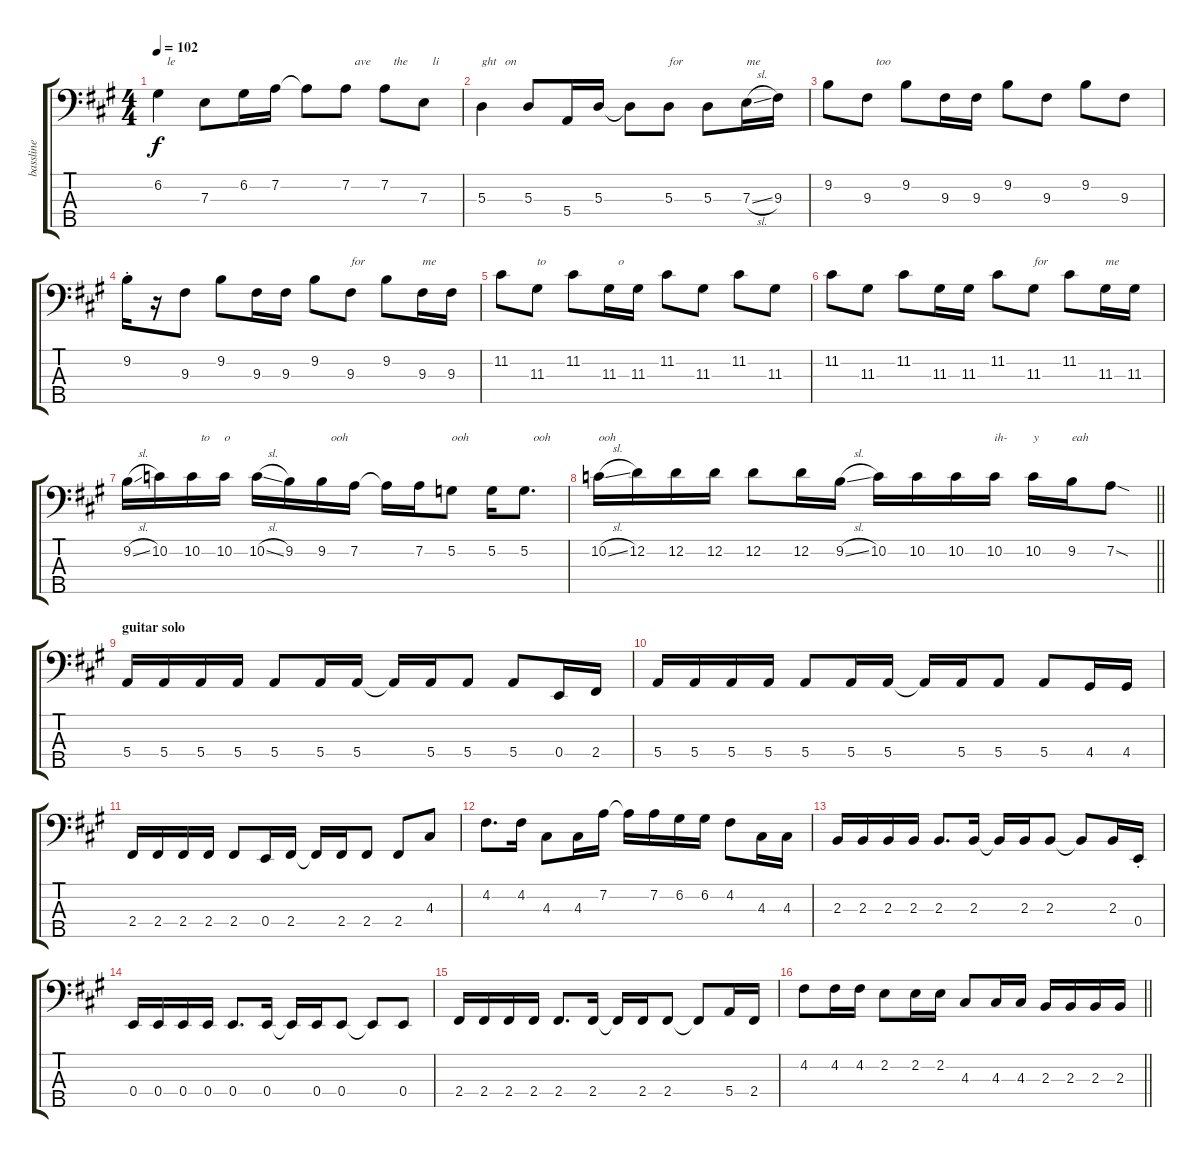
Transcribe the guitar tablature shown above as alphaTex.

\track ("bassline" "bassline") {instrument electricbassfinger}
\staff {score tabs}
\tuning (G2 D2 A1 E1 B0) {hide}
\ts (4 4)
\tempo 102
\clef f4
\ks a
6.2.4{txt "   le" dy f} 7.3.8 6.2.16 7.2.16 7.2{t}.8 7.2.8{txt "   ave"} 7.2.8{txt "   the"} 7.3.8{txt "   li"} |
5.3.4{txt "ght   on"} 5.3.8 5.4.16 5.3.16 5.3{t}.8 5.3.8{txt "for"} 5.3.8 7.3{sl}.16{txt "me"} 9.3.16 |
9.2.8 9.3.8{txt "   too"} 9.2.8 9.3.16 9.3.16 9.2.8 9.3.8 9.2.8 9.3.8 |
9.2{st}.16 r.16 9.3.8 9.2.8 9.3.16 9.3.16 9.2.8 9.3.8{txt "for"} 9.2.8 9.3.16{txt "me"} 9.3.16 |
11.2.8 11.3.8{txt "to"} 11.2.8 11.3.16{txt "   o"} 11.3.16 11.2.8 11.3.8 11.2.8 11.3.8 |
11.2.8 11.3.8 11.2.8 11.3.16 11.3.16 11.2.8 11.3.8{txt "for"} 11.2.8 11.3.16{txt "me"} 11.3.16 |
9.2{sl}.16 10.2.16 10.2.16{txt "   to"} 10.2.16{txt "o"} 10.2{sl}.16 9.2.16 9.2.16{txt "   ooh"} 7.2.16 7.2{t}.16 7.2.16 5.2.8{txt "ooh"} 5.2.16 5.2.8{d txt "   ooh"} |
\barLineRight lightlight
10.2{sl}.16{txt "ooh"} 12.2.16 12.2.16 12.2.16 12.2.8 12.2.16 9.2{sl}.16 10.2.16 10.2.16 10.2.16 10.2.16{txt "ih-"} 10.2.16{txt "y"} 9.2.16{txt "eah"} 7.2{sod}.8 |
\section ("" "guitar solo")
5.4.16 5.4.16 5.4.16 5.4.16 5.4.8 5.4.16 5.4.16 5.4{t}.16 5.4.16 5.4.8 5.4.8 0.4.16 2.4.16 |
5.4.16 5.4.16 5.4.16 5.4.16 5.4.8 5.4.16 5.4.16 5.4{t}.16 5.4.16 5.4.8 5.4.8 4.4.16 4.4.16 |
2.4.16 2.4.16 2.4.16 2.4.16 2.4.8 0.4.16 2.4.16 2.4{t}.16 2.4.16 2.4.8 2.4.8 4.3.8 |
4.2.8{d} 4.2.16 4.3.8 4.3.16 7.2.16 7.2{t}.16 7.2.16 6.2.16 6.2.16 4.2.8 4.3.16 4.3.16 |
2.3.16 2.3.16 2.3.16 2.3.16 2.3.8{d} 2.3.16 2.3{t}.16 2.3.16 2.3.8 2.3{t}.8 2.3.16 0.4{st}.16 |
0.4.16 0.4.16 0.4.16 0.4.16 0.4.8{d} 0.4.16 0.4{t}.16 0.4.16 0.4.8 0.4{t}.8 0.4.8 |
2.4.16 2.4.16 2.4.16 2.4.16 2.4.8{d} 2.4.16 2.4{t}.16 2.4.16 2.4.8 2.4{t}.8 5.4.16 2.4.16 |
\barLineRight lightlight
4.2.8 4.2.16 4.2.16 2.2.8 2.2.16 2.2.16 4.3.8 4.3.16 4.3.16 2.3.16 2.3.16 2.3.16 2.3.16
